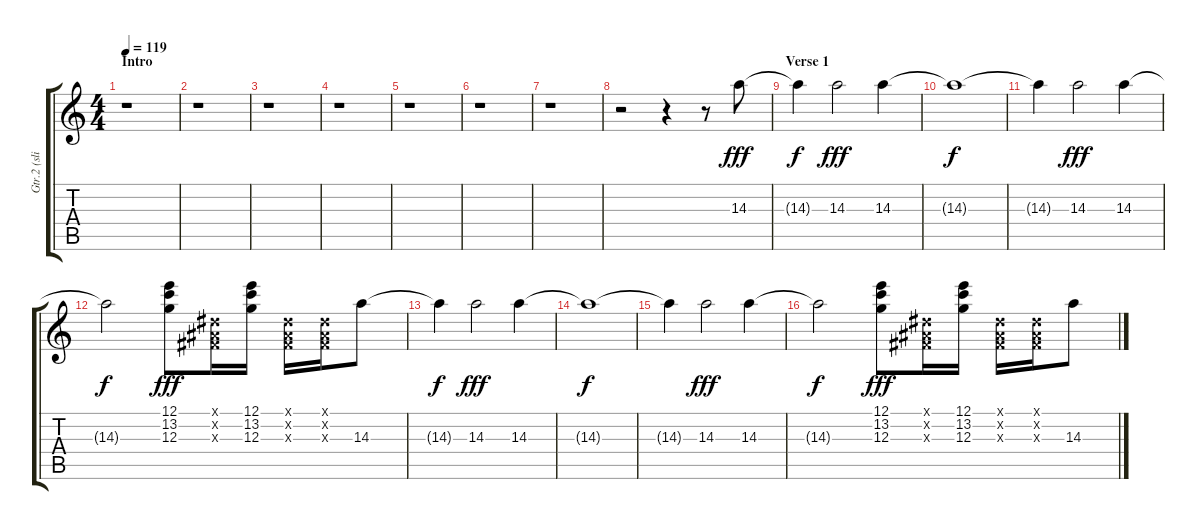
\track ("Gtr.2 (slight dist.)" "Gtr.2 (sli") {instrument overdrivenguitar}
\staff {score tabs}
\tuning (E4 B3 G3 D3 A2 E2) {hide}
\ts (4 4)
\section ("" "Intro")
\tempo 119
\clef g2
\ks c
r.1{dy fff instrument overdrivenguitar} |
r.1 |
r.1 |
r.1 |
r.1 |
r.1 |
r.1 |
r.2 r.4 r.8 14.3.8 |
\section ("" "Verse 1")
14.3{t}.4{dy f} 14.3.2{dy fff} 14.3.4 |
14.3{t}.1{dy f} |
14.3{t}.4 14.3.2{dy fff} 14.3.4 |
14.3{t}.2{dy f} (12.1 13.2 12.3).8{dy fff} (-1.1{x} -1.2{x} -1.3{x}).16 (12.1 13.2 12.3).16 (-1.1{x} -1.2{x} -1.3{x}).16 (-1.1{x} -1.2{x} -1.3{x}).16 14.3.8 |
14.3{t}.4{dy f} 14.3.2{dy fff} 14.3.4 |
14.3{t}.1{dy f} |
14.3{t}.4 14.3.2{dy fff} 14.3.4 |
14.3{t}.2{dy f} (12.1 13.2 12.3).8{dy fff} (-1.1{x} -1.2{x} -1.3{x}).16 (12.1 13.2 12.3).16 (-1.1{x} -1.2{x} -1.3{x}).16 (-1.1{x} -1.2{x} -1.3{x}).16 14.3.8
